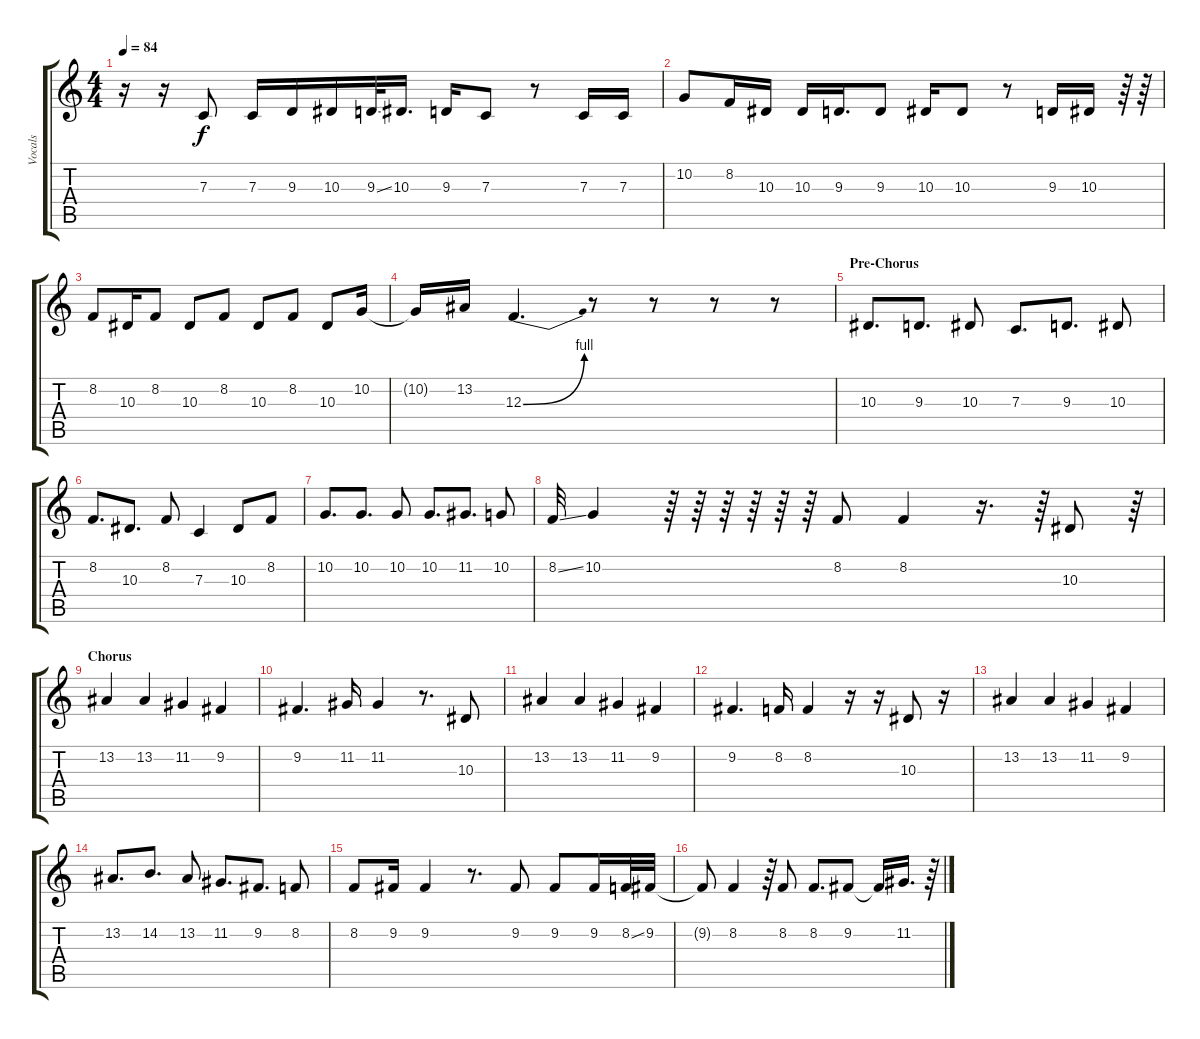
\track ("Vocals" "Vocals") {instrument frenchhorn}
\staff {score tabs}
\tuning (D4 A3 F3 C3 G2 D2) {hide}
\ts (4 4)
\tempo 84
\clef g2
\ks c
r.16{dy f} r.16 7.3.8 7.3.16 9.3.16 10.3.16 9.3{ss}.32 10.3.16{d} 9.3.16 7.3.8 r.8 7.3.16 7.3.16 |
10.2.8 8.2.16 10.3.16 10.3.16 9.3.16{d} 9.3.8 10.3.16 10.3.8 r.8 9.3.16 10.3.16 r.64 r.64 |
8.2.8 10.3.16 8.2.8 10.3.8 8.2.8 10.3.8 8.2.8 10.3.8 10.2.16 |
10.2{t}.16 13.2.16 12.3{be (bend 0 0 60 4)}.4{d} r.8 r.8 r.8 r.8 |
\section ("" "Pre-Chorus")
10.3.8{d} 9.3.8{d} 10.3.8 7.3.8{d} 9.3.8{d} 10.3.8 |
8.2.8{d} 10.3.8{d} 8.2.8 7.3.4 10.3.8 8.2.8 |
10.2.8{d} 10.2.8{d} 10.2.8 10.2.8{d} 11.2.8{d} 10.2.8 |
8.2{ss}.32 10.2.4 r.64 r.64 r.64 r.64 r.64 r.64 8.2.8 8.2.4 r.16{d} r.64 10.3.8 r.64 |
\section ("" "Chorus")
13.2.4 13.2.4 11.2.4 9.2.4 |
9.2.4{d} 11.2.16 11.2.4 r.8{d} 10.3.8 |
13.2.4 13.2.4 11.2.4 9.2.4 |
9.2.4{d} 8.2.16 8.2.4 r.16 r.16 10.3.8 r.16 |
13.2.4 13.2.4 11.2.4 9.2.4 |
13.2.8{d} 14.2.8{d} 13.2.8 11.2.8{d} 9.2.8{d} 8.2.8 |
8.2.8 9.2.16 9.2.4 r.8{d} 9.2.8 9.2.8 9.2.16 8.2{ss}.32 9.2.32 |
9.2{t}.8 8.2.4 r.64 8.2.8 8.2.8{d} 9.2.8 9.2{t}.16 11.2.16{d} r.64
